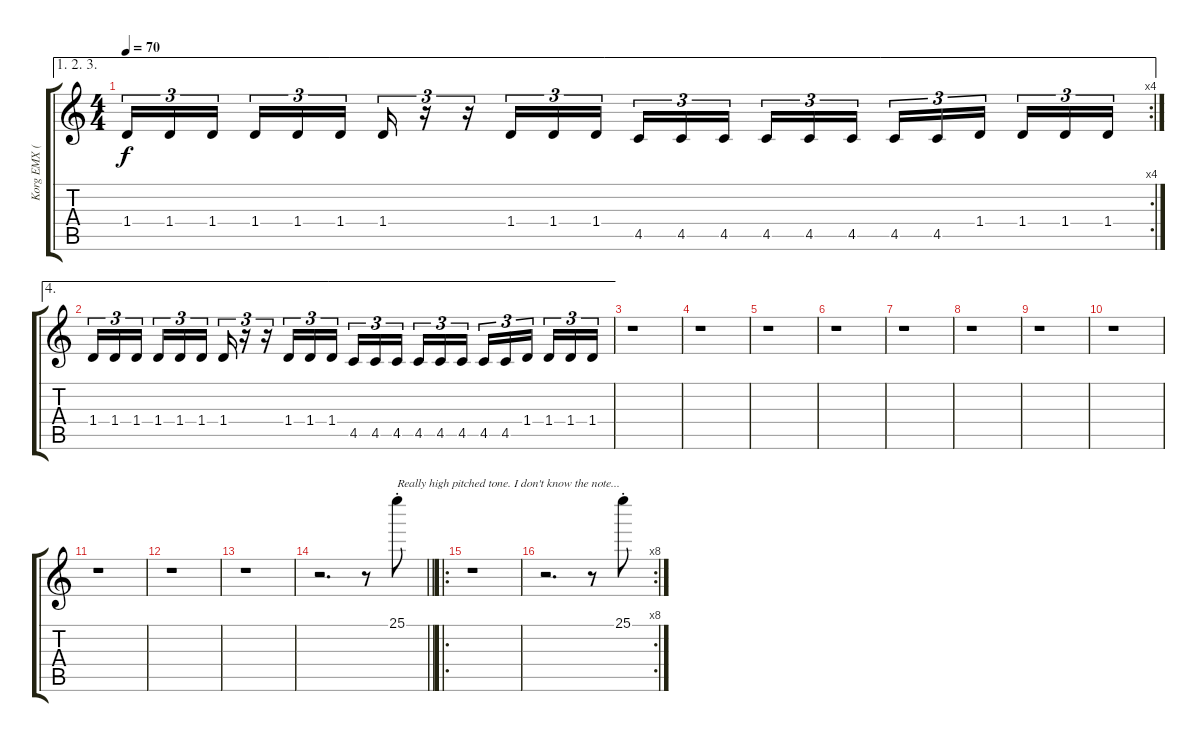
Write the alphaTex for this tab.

\track ("Korg EMX (Dub)" "Korg EMX (") {instrument synthbass1}
\staff {score tabs}
\tuning (Eb4 Bb3 Gb3 Db3 Ab2 Db2) {hide}
\ae (1 2 3)
\rc 4
\ts (4 4)
\tempo 70
\clef g2
\ks c
1.4.16{tu (3 2) dy f} 1.4.16{tu (3 2)} 1.4.16{tu (3 2) beam splitsecondary} 1.4.16{tu (3 2)} 1.4.16{tu (3 2)} 1.4.16{tu (3 2)} 1.4.16{tu (3 2)} r.16{tu (3 2)} r.16{tu (3 2)} 1.4.16{tu (3 2)} 1.4.16{tu (3 2)} 1.4.16{tu (3 2)} 4.5.16{tu (3 2)} 4.5.16{tu (3 2)} 4.5.16{tu (3 2) beam splitsecondary} 4.5.16{tu (3 2)} 4.5.16{tu (3 2)} 4.5.16{tu (3 2)} 4.5.16{tu (3 2)} 4.5.16{tu (3 2)} 1.4.16{tu (3 2) beam splitsecondary} 1.4.16{tu (3 2)} 1.4.16{tu (3 2)} 1.4.16{tu (3 2)} |
\ae 4
1.4.16{tu (3 2)} 1.4.16{tu (3 2)} 1.4.16{tu (3 2) beam splitsecondary} 1.4.16{tu (3 2)} 1.4.16{tu (3 2)} 1.4.16{tu (3 2)} 1.4.16{tu (3 2)} r.16{tu (3 2)} r.16{tu (3 2)} 1.4.16{tu (3 2)} 1.4.16{tu (3 2)} 1.4.16{tu (3 2)} 4.5.16{tu (3 2)} 4.5.16{tu (3 2)} 4.5.16{tu (3 2) beam splitsecondary} 4.5.16{tu (3 2)} 4.5.16{tu (3 2)} 4.5.16{tu (3 2)} 4.5.16{tu (3 2)} 4.5.16{tu (3 2)} 1.4.16{tu (3 2) beam splitsecondary} 1.4.16{tu (3 2)} 1.4.16{tu (3 2)} 1.4.16{tu (3 2)} |
r.1 |
r.1 |
r.1 |
r.1 |
r.1 |
r.1 |
r.1 |
r.1 |
r.1 |
r.1 |
r.1 |
\barLineRight lightlight
r.2{d} r.8{instrument fx3crystal} 25.1{st}.8{txt "Really high pitched tone. I don't know the note..."} |
\ro
r.1 |
\rc 8
r.2{d} r.8 25.1{st}.8
